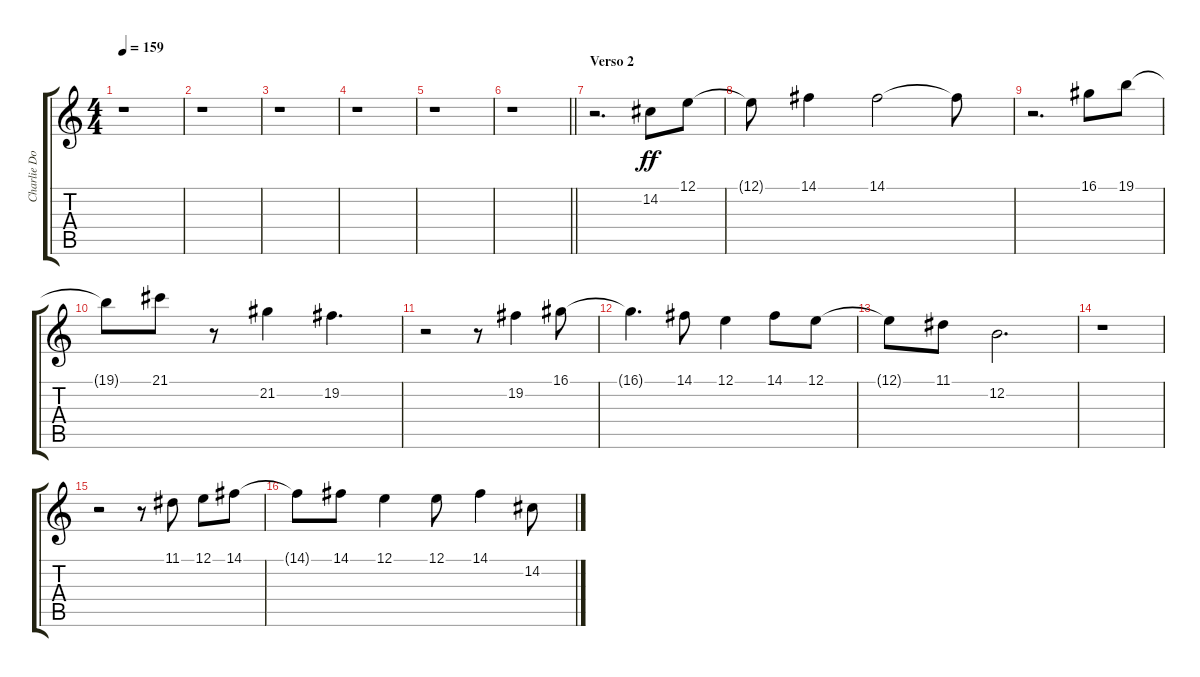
\track ("Charlie Dominici" "Charlie Do") {instrument altosax}
\staff {score tabs}
\tuning (E4 B3 G3 D3 A2 E2) {hide}
\ts (4 4)
\tempo 159
\clef g2
\ks c
r.1{dy ff} |
r.1 |
r.1 |
r.1 |
r.1 |
\barLineRight lightlight
r.1 |
\section ("" "Verso 2")
r.2{d} 14.2.8 12.1.8 |
12.1{t}.8 14.1.4 14.1.2 14.1{t}.8 |
r.2{d} 16.1.8 19.1.8 |
19.1{t}.8 21.1.8 r.8 21.2.4 19.2.4{d} |
r.2 r.8 19.2.4 16.1.8 |
16.1{t}.4{d} 14.1.8 12.1.4 14.1.8 12.1.8 |
12.1{t}.8 11.1.8 12.2.2{d} |
r.1 |
r.2 r.8 11.1.8 12.1.8 14.1.8 |
14.1{t}.8 14.1.8 12.1.4 12.1.8 14.1.4 14.2.8
